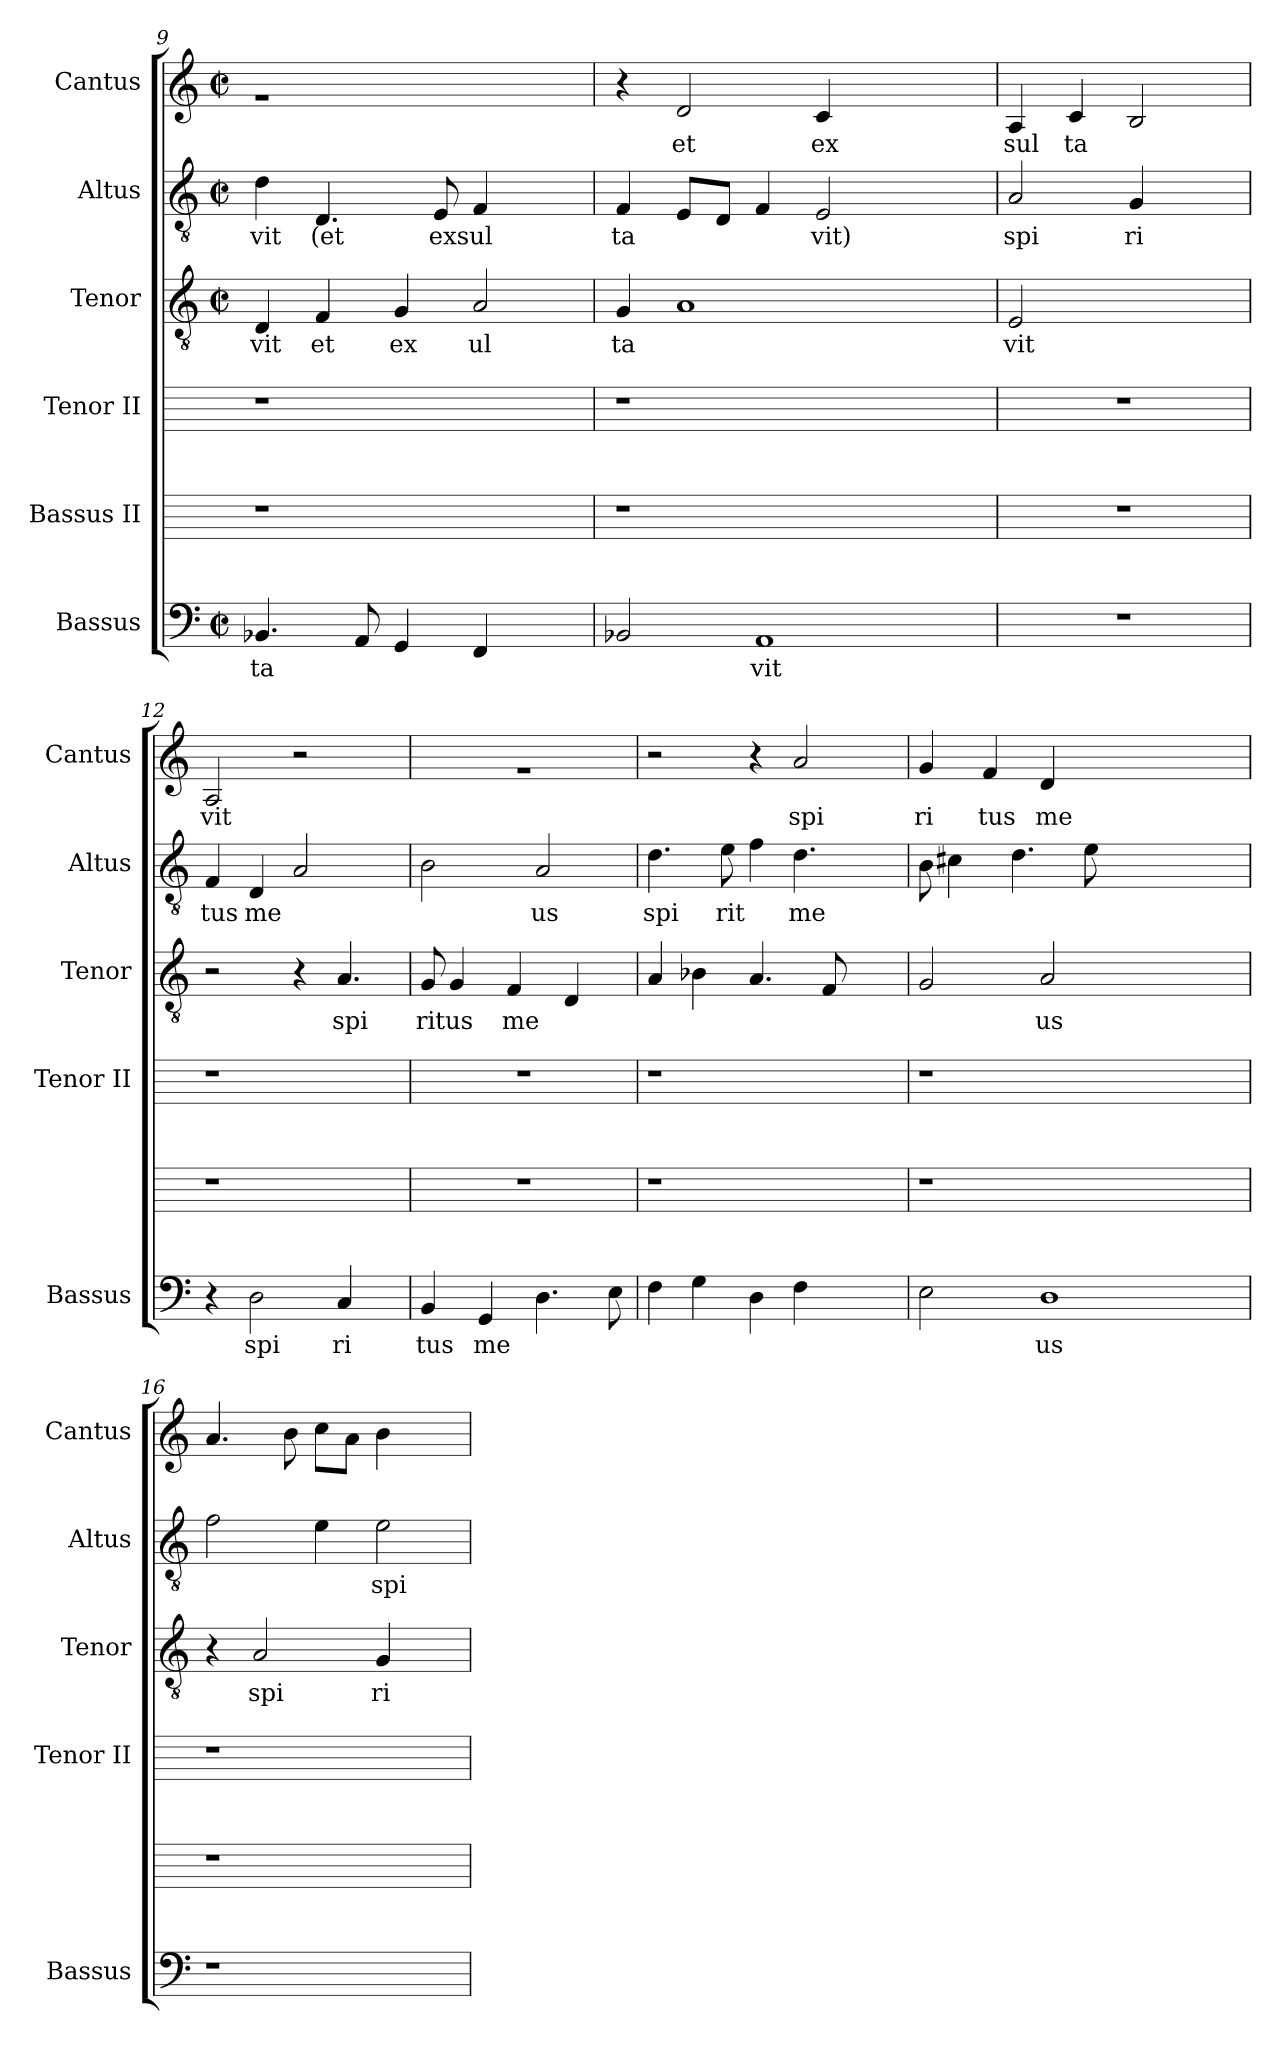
**kern	**text	**kern	**kern	**kern	**text	**kern	**text	**kern	**text
*part6	*part6	*part5	*part4	*part3	*part3	*part2	*part2	*part1	*part1
*staff6	*staff6	*staff5	*staff4	*staff3	*staff3	*staff2	*staff2	*staff1	*staff1
*I"Bassus	*	*I"Bassus II	*I"Tenor II	*I"Tenor	*	*I"Altus	*	*I"Cantus	*
*I'Bassus	*	*	*I'Tenor II	*I'Tenor	*	*I'Altus	*	*I'Cantus	*
*clefF4	*	*	*	*clefGv2	*	*clefGv2	*	*clefG2	*
*k[]	*	*	*	*	*	*k[]	*	*	*
*C:	*	*	*	*	*	*C:	*	*	*
*M2/2	*	*	*	*M2/2	*	*M2/2	*	*M2/2	*
*met(c|)	*	*	*	*met(c|)	*	*met(c|)	*	*met(c|)	*
=9	=9	=9	=9	=9	=9	=9	=9	=9	=9
!	!LO:LY:b:cj	!	!	!	!LO:LY:b:cj	!	!LO:LY:b:cj	!LO:N:vis=1	!
4.BB-/	ta	1r	1r	4D/	vit	4d\	vit	1ra	.
!	!	!	!	!	!LO:LY:b:cj	!	!LO:LY:b:cj	!	!
.	.	.	.	4F/	et	4.D/	(et	.	.
8AA/	.	.	.	.	.	.	.	.	.
!	!	!	!	!	!LO:LY:b:cj	!	!	!	!
4GG/	.	.	.	4G/	ex	.	.	.	.
!	!	!	!	!	!	!	!LO:LY:b	!	!
.	.	.	.	.	.	8E/	exsul	.	.
!	!	!	!	!	!LO:LY:b:cj	!	!	!	!
4FF/	.	.	.	2A/	ul	4F/	.	.	.
4ryy	.	4ryy	4ryy	.	.	4ryy	.	4ryy	.
=10	=10	=10	=10	=10	=10	=10	=10	=10	=10
!	!	!	!	!	!LO:LY:b:cj	!	!LO:LY:b:cj	!	!
2BB-/	.	1r	1r	4G/	ta	4F/	ta	4r	.
!	!	!	!	!	!	!	!	!	!LO:LY:b:cj
.	.	.	.	1A	.	8E/L	.	2d/	et
.	.	.	.	.	.	8D/J	.	.	.
!	!LO:LY:b:cj	!	!	!	!	!	!	!	!
1AA	vit	.	.	.	.	4F/	.	.	.
!	!	!	!	!	!	!	!LO:LY:b:cj	!	!LO:LY:b:cj
.	.	.	.	.	.	2E/	vit)	4c/	ex
.	.	2ryy	2ryy	.	.	.	.	2ryy	.
.	.	.	.	4ryy	.	4ryy	.	.	.
=11	=11	=11	=11	=11	=11	=11	=11	=11	=11
!	!	!	!	!	!LO:LY:b:cj	!	!LO:LY:b:cj	!	!LO:LY:b:cj
1r	.	1r	1r	2E/	vit	2A/	spi	4A/	sul
!	!	!	!	!	!	!	!	!	!LO:LY:b:cj
.	.	.	.	.	.	.	.	4c/	ta
!	!	!	!	!	!	!	!LO:LY:b:cj	!	!
.	.	.	.	2ryy	.	4G/	ri	2B/	.
.	.	.	.	.	.	4ryy	.	.	.
=12	=12	=12	=12	=12	=12	=12	=12	=12	=12
!	!	!	!	!	!	!	!LO:LY:b:cj	!	!LO:LY:b:cj
4r	.	1r	1r	2r	.	4F/	tus	2A/	vit
!	!LO:LY:b:cj	!	!	!	!	!	!LO:LY:b	!	!
2D\	spi	.	.	.	.	4D/	me	.	.
.	.	.	.	4r	.	2A/	.	2r	.
!	!LO:LY:b:cj	!	!	!	!LO:LY:b:cj	!	!	!	!
4C/	ri	.	.	4.A/	spi	.	.	.	.
8ryy	.	8ryy	8ryy	.	.	8ryy	.	8ryy	.
=13	=13	=13	=13	=13	=13	=13	=13	=13	=13
!	!LO:LY:b:cj	!	!	!	!LO:LY:b	!	!	!LO:N:vis=1	!
4BB/	tus	1r	1r	8G/	ritus	2B\	.	1ra	.
.	.	.	.	4G/	.	.	.	.	.
!	!LO:LY:b	!	!	!	!	!	!	!	!
4GG/	me	.	.	.	.	.	.	.	.
!	!	!	!	!	!LO:LY:b	!	!	!	!
.	.	.	.	4F/	me	.	.	.	.
!	!	!	!	!	!	!	!LO:LY:b:cj	!	!
4.D\	.	.	.	.	.	2A/	us	.	.
.	.	.	.	4D/	.	.	.	.	.
8E\	.	.	.	8ryy	.	.	.	.	.
=14	=14	=14	=14	=14	=14	=14	=14	=14	=14
!	!	!	!	!	!	!	!LO:LY:b:cj	!	!
4F\	.	1r	1r	4A/	.	4.d\	spi	2r	.
4G\	.	.	.	4B-\	.	.	.	.	.
!	!	!	!	!	!	!	!LO:LY:b:cj	!	!
.	.	.	.	.	.	8e\	rit	.	.
4D\	.	.	.	4.A/	.	4f\	.	4r	.
!	!	!	!	!	!	!	!LO:LY:b	!	!LO:LY:b:cj
4F\	.	.	.	.	.	4.d\	me	2a/	spi
.	.	.	.	8F/	.	.	.	.	.
4ryy	.	4ryy	4ryy	4ryy	.	.	.	.	.
.	.	.	.	.	.	8ryy	.	.	.
!!LO:PB:g=z
=15	=15	=15	=15	=15	=15	=15	=15	=15	=15
!	!	!	!	!	!	!	!	!	!LO:LY:b:cj
*^	*	*	*	*^	*	*	*	*	*
2E\	8ryy	.	1r	1r	2G/	8ryy	.	8B\	.	4g/	ri
.	64ryy	.	.	.	.	64ryy	.	4c#\	.	.	.
.	1ryy	.	.	.	.	1ryy	.	.	.	.	.
!	!	!	!	!	!	!	!	!	!	!	!LO:LY:b:cj
.	.	.	.	.	.	.	.	.	.	4f/	tus
.	.	.	.	.	.	.	.	4.d\	.	.	.
!	!	!LO:LY:b:cj	!	!	!	!	!LO:LY:b:cj	!	!	!	!LO:LY:b
1D	.	us	.	.	2A/	.	us	.	.	4d/	me
.	.	.	.	.	.	.	.	8e\	.	2.ryy	.
.	.	.	.	.	.	.	.	2ryy	.	.	.
.	.	.	2ryy	2ryy	2ryy	.	.	.	.	.	.
.	4ryy	.	.	.	.	4ryy	.	.	.	.	.
.	.	.	.	.	.	.	.	8ryy	.	.	.
.	16..ryy	.	.	.	.	16..ryy	.	.	.	.	.
*v	*v	*	*	*	*v	*v	*	*	*	*	*
=16	=16	=16	=16	=16	=16	=16	=16	=16	=16
1r	.	1r	1r	4r	.	2f\	.	4.a/	.
!	!	!	!	!	!LO:LY:b:cj	!	!	!	!
.	.	.	.	2A/	spi	.	.	.	.
.	.	.	.	.	.	.	.	8b\	.
.	.	.	.	.	.	4e\	.	8cc\L	.
.	.	.	.	.	.	.	.	8a\J	.
!	!	!	!	!	!LO:LY:b:cj	!	!LO:LY:b:cj	!	!
.	.	.	.	4G/	ri	2e\	spi	4b\	.
4ryy	.	4ryy	4ryy	4ryy	.	.	.	4ryy	.
=	=	=	=	=	=	=	=	=	=
*-	*-	*-	*-	*-	*-	*-	*-	*-	*-
